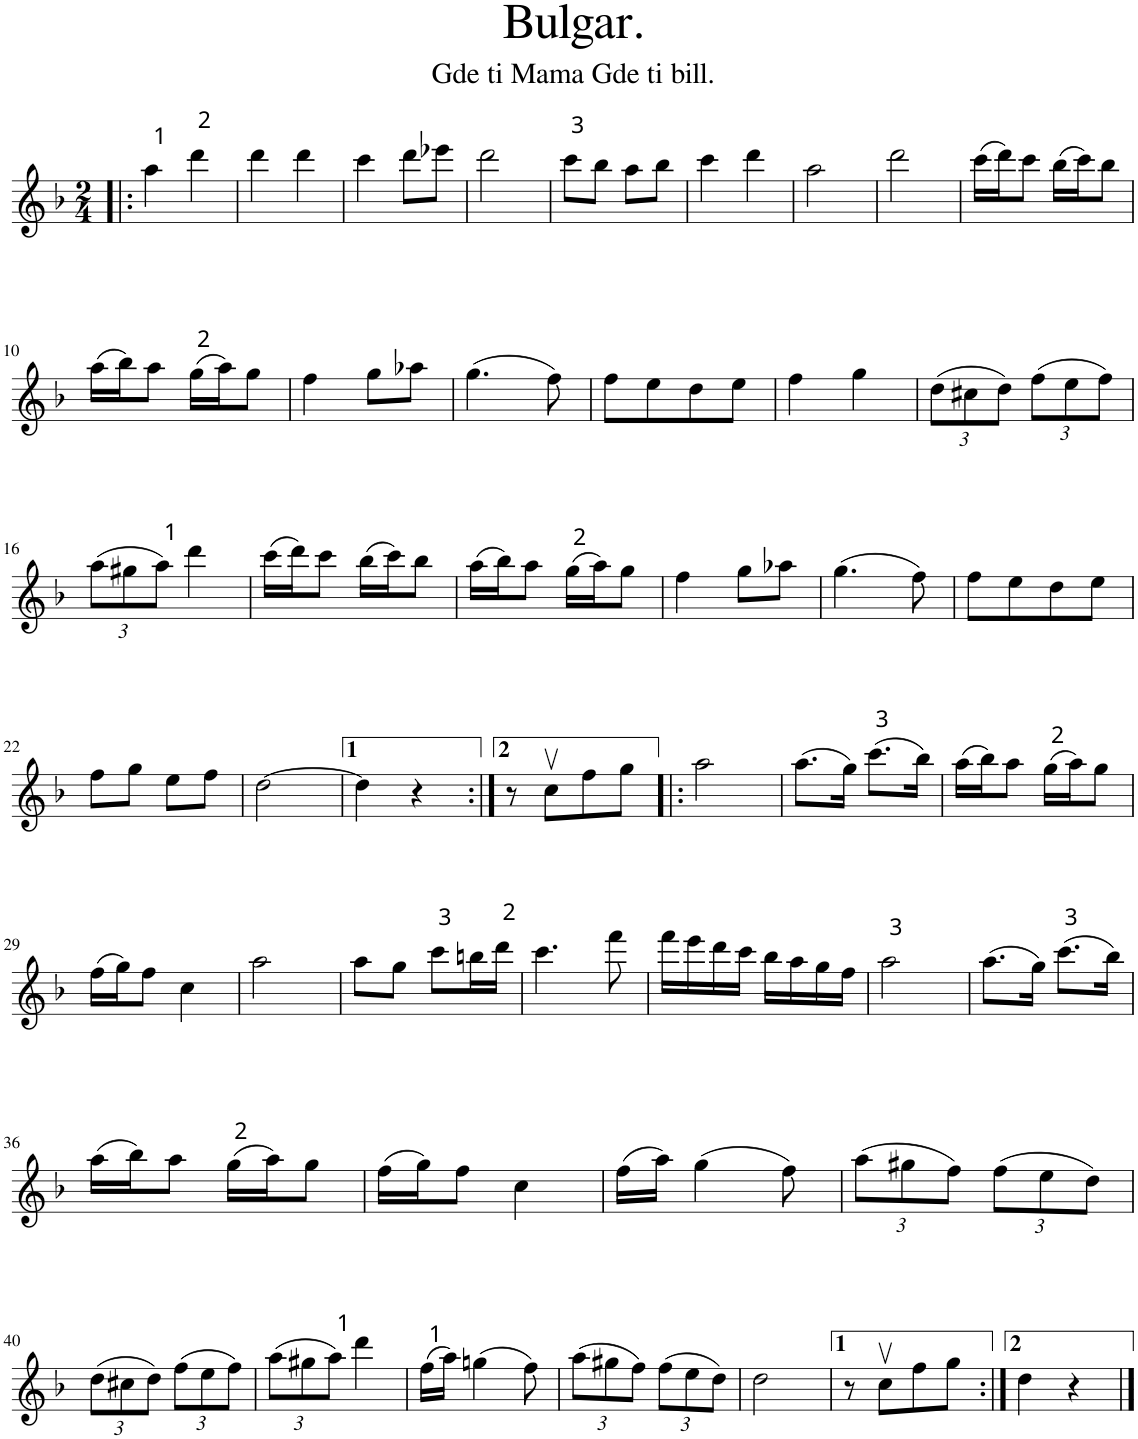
**kern
*part1
*staff1
*I"Violin
*I'Vln.
*clefG2
*k[b-]
*d:
*M2/4
=1!|:
4aa\
4ddd\
=2
4ddd\
4ddd\
=3
4ccc\
8ddd\L
8eee-X\J
=4
2ddd\
=5
8ccc\L
8bb-\J
8aa\L
8bb-\J
=6
4ccc\
4ddd\
=7
2aa\
=8
2ddd\
=9
(16ccc\LL
16ddd\J)
8ccc\J
(16bb-\LL
16ccc\J)
8bb-\J
!!LO:LB:g=z
=10
(16aa\LL
16bb-\J)
8aa\J
(16gg\LL
16aa\J)
8gg\J
=11
4ff\
8gg\L
8aa-X\J
=12
(4.gg\
8ff\)
=13
8ff\L
8ee\
8dd\
8ee\J
=14
4ff\
4gg\
=15
*Xbrackettup
(12dd\L
12cc#X\
12dd\J)
(12ff\L
12ee\
12ff\J)
!!LO:LB:g=z
=16
(12aa\L
12gg#X\
12aa\J)
4ddd\
=17
(16ccc\LL
16ddd\J)
8ccc\J
(16bb-\LL
16ccc\J)
8bb-\J
=18
(16aa\LL
16bb-\J)
8aa\J
(16gg\LL
16aa\J)
8gg\J
=19
4ff\
8gg\L
8aa-X\J
=20
(4.gg\
8ff\)
=21
8ff\L
8ee\
8dd\
8ee\J
!!LO:LB:g=z
=22
8ff\L
8gg\J
8ee\L
8ff\J
=23
[2dd\
=24
4dd\]
4r
=25:|!
8r
8ccv\L
8ff\
8gg\J
=26!|:
2aa\
=27
(8.aa\L
16gg\Jk)
(8.ccc\L
16bb-\Jk)
=28
(16aa\LL
16bb-\J)
8aa\J
(16gg\LL
16aa\J)
8gg\J
!!LO:LB:g=z
=29
(16ff\LL
16gg\J)
8ff\J
4cc\
=30
2aa\
=31
8aa\L
8gg\J
8ccc\L
16bbn\L
16ddd\JJ
=32
4.ccc\
8fff\
=33
16fff\LL
16eee\
16ddd\
16ccc\JJ
16bb-\LL
16aa\
16gg\
16ff\JJ
=34
2aa\
=35
(8.aa\L
16gg\Jk)
(8.ccc\L
16bb-\Jk)
!!LO:LB:g=z
=36
(16aa\LL
16bb-\J)
8aa\J
(16gg\LL
16aa\J)
8gg\J
=37
(16ff\LL
16gg\J)
8ff\J
4cc\
=38
(16ff\LL
16aa\JJ)
(4gg\
8ff\)
=39
(12aa\L
12gg#X\
12ff\J)
(12ff\L
12ee\
12dd\J)
!!LO:LB:g=z
=40
(12dd\L
12cc#X\
12dd\J)
(12ff\L
12ee\
12ff\J)
=41
(12aa\L
12gg#X\
12aa\J)
4ddd\
=42
(16ff\LL
16aa\JJ)
(4ggn\
8ff\)
=43
(12aa\L
12gg#X\
12ff\J)
(12ff\L
12ee\
12dd\J)
=44
2dd\
=45
8r
8ccv\L
8ff\
8gg\J
=46:|!
4dd\
4r
==
*-
